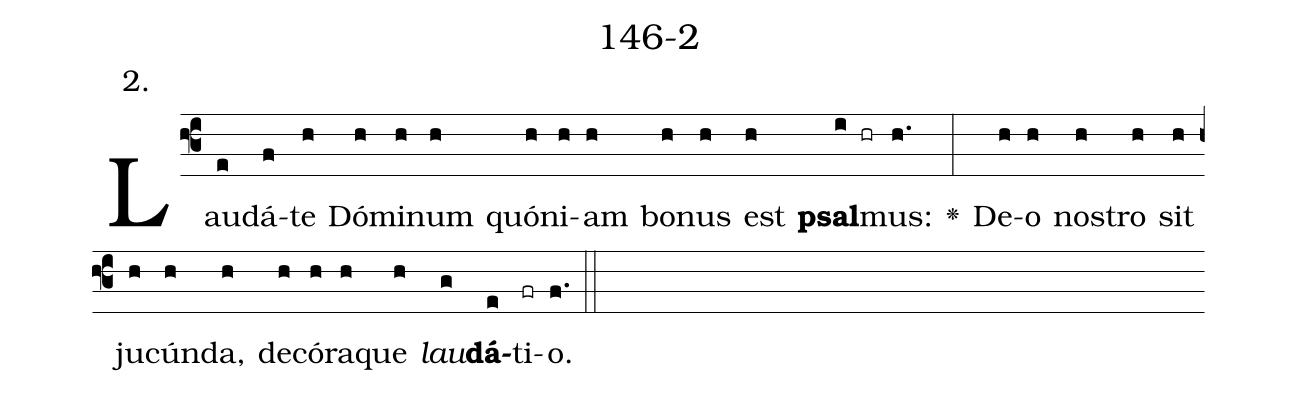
name: 146-2;
annotation: 2.;
%%
(f3)Lau(e)dá(f)te(h) Dó(h)mi(h)num(h) quón(h)i(h)am(h) bo(h)nus(h) est(h) <b>psal</b>(i hr)mus:(h.) <v>\greheightstar</v>(:) De(h)o(h) nos(h)tro(h) sit(h) ju(h)cún(h)da,(h) de(h)có(h)ra(h)que(h) <i>lau</i>(g)<b>dá</b>(e)ti(fr)o.(f.) (::)


%E(h) u(h) o(h) u(g) a(e) e.(f.) (::)
